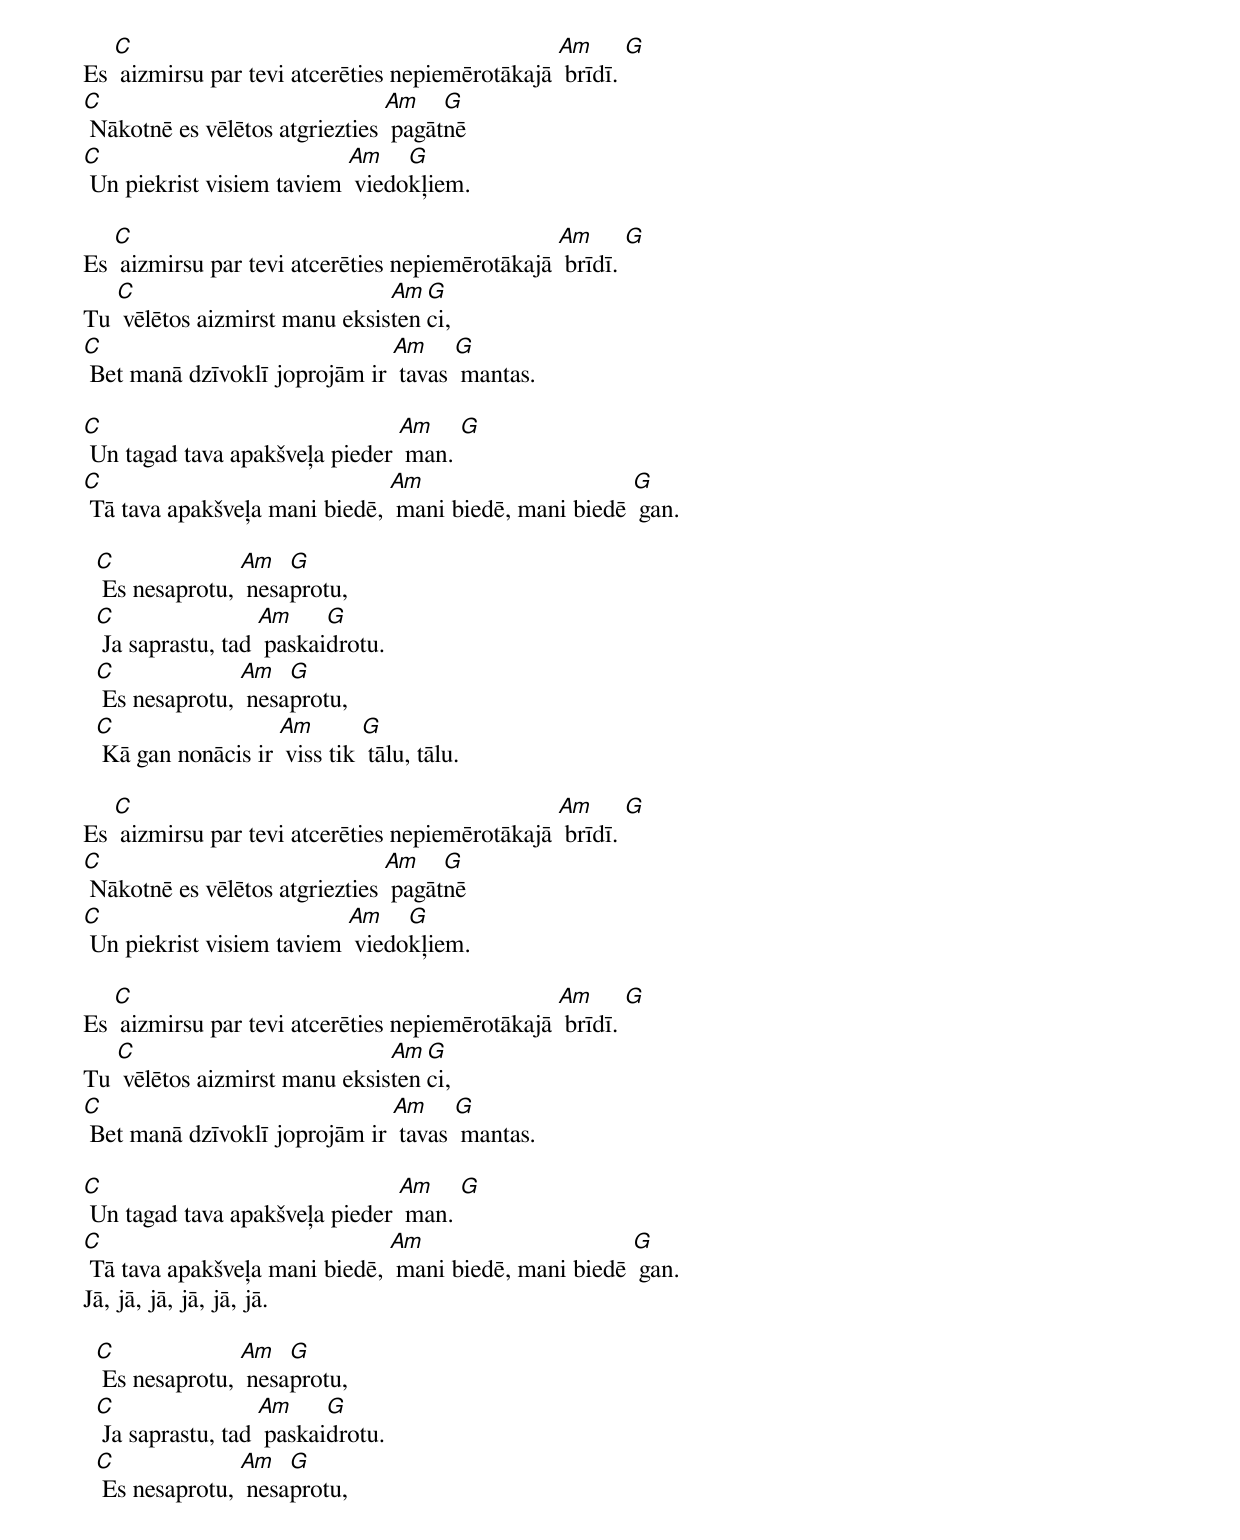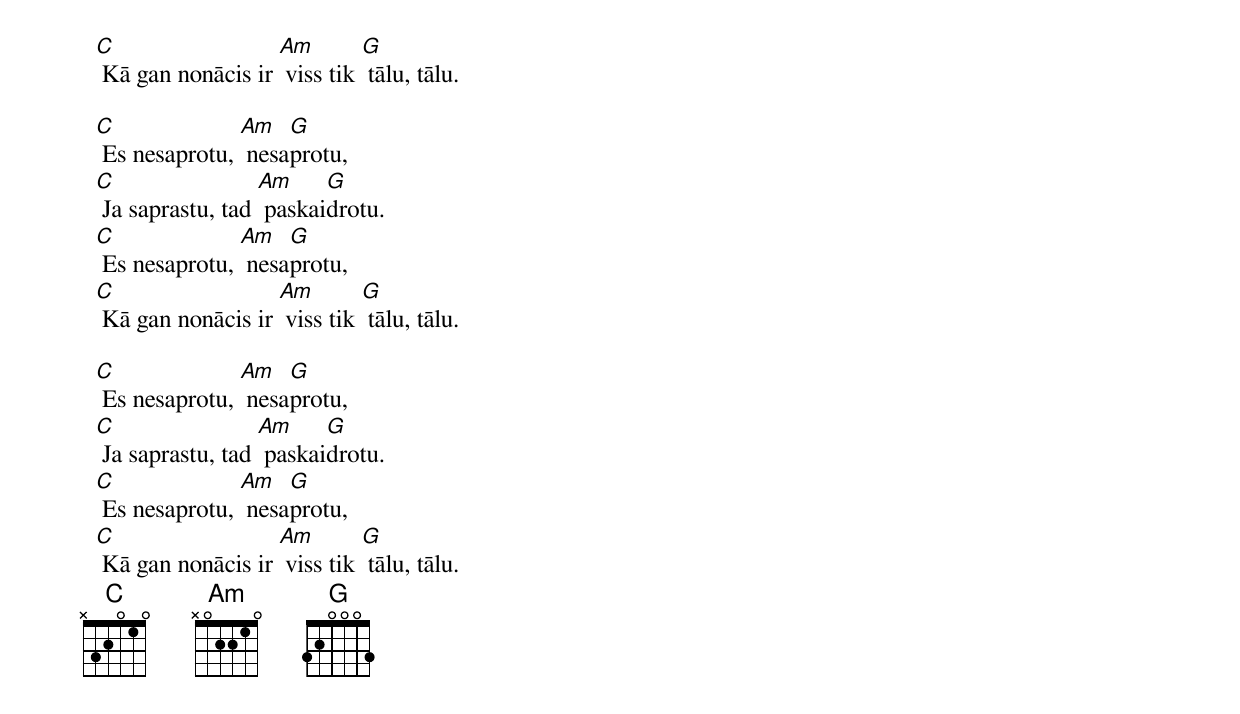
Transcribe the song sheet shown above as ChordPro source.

Es [C] aizmirsu par tevi atcerēties nepiemērotākajā [Am] brīdī. [G]
[C] Nākotnē es vēlētos atgriezties [Am] pagāt[G]nē
[C] Un piekrist visiem taviem [Am] viedo[G]kļiem.

Es [C] aizmirsu par tevi atcerēties nepiemērotākajā [Am] brīdī. [G]
Tu [C] vēlētos aizmirst manu eksis[Am]ten[G]ci,
[C] Bet manā dzīvoklī joprojām ir [Am] tavas [G] mantas.

[C] Un tagad tava apakšveļa pieder [Am] man. [G]
[C] Tā tava apakšveļa mani biedē, [Am] mani biedē, mani biedē [G] gan.

  [C] Es nesaprotu, [Am] nesa[G]protu,
  [C] Ja saprastu, tad [Am] paskai[G]drotu.
  [C] Es nesaprotu, [Am] nesa[G]protu,
  [C] Kā gan nonācis ir [Am] viss tik [G] tālu, tālu.

Es [C] aizmirsu par tevi atcerēties nepiemērotākajā [Am] brīdī. [G]
[C] Nākotnē es vēlētos atgriezties [Am] pagāt[G]nē
[C] Un piekrist visiem taviem [Am] viedo[G]kļiem.

Es [C] aizmirsu par tevi atcerēties nepiemērotākajā [Am] brīdī. [G]
Tu [C] vēlētos aizmirst manu eksis[Am]ten[G]ci,
[C] Bet manā dzīvoklī joprojām ir [Am] tavas [G] mantas.

[C] Un tagad tava apakšveļa pieder [Am] man. [G]
[C] Tā tava apakšveļa mani biedē, [Am] mani biedē, mani biedē [G] gan.
Jā, jā, jā, jā, jā, jā.

  [C] Es nesaprotu, [Am] nesa[G]protu,
  [C] Ja saprastu, tad [Am] paskai[G]drotu.
  [C] Es nesaprotu, [Am] nesa[G]protu,
  [C] Kā gan nonācis ir [Am] viss tik [G] tālu, tālu.

  [C] Es nesaprotu, [Am] nesa[G]protu,
  [C] Ja saprastu, tad [Am] paskai[G]drotu.
  [C] Es nesaprotu, [Am] nesa[G]protu,
  [C] Kā gan nonācis ir [Am] viss tik [G] tālu, tālu.

  [C] Es nesaprotu, [Am] nesa[G]protu,
  [C] Ja saprastu, tad [Am] paskai[G]drotu.
  [C] Es nesaprotu, [Am] nesa[G]protu,
  [C] Kā gan nonācis ir [Am] viss tik [G] tālu, tālu.
